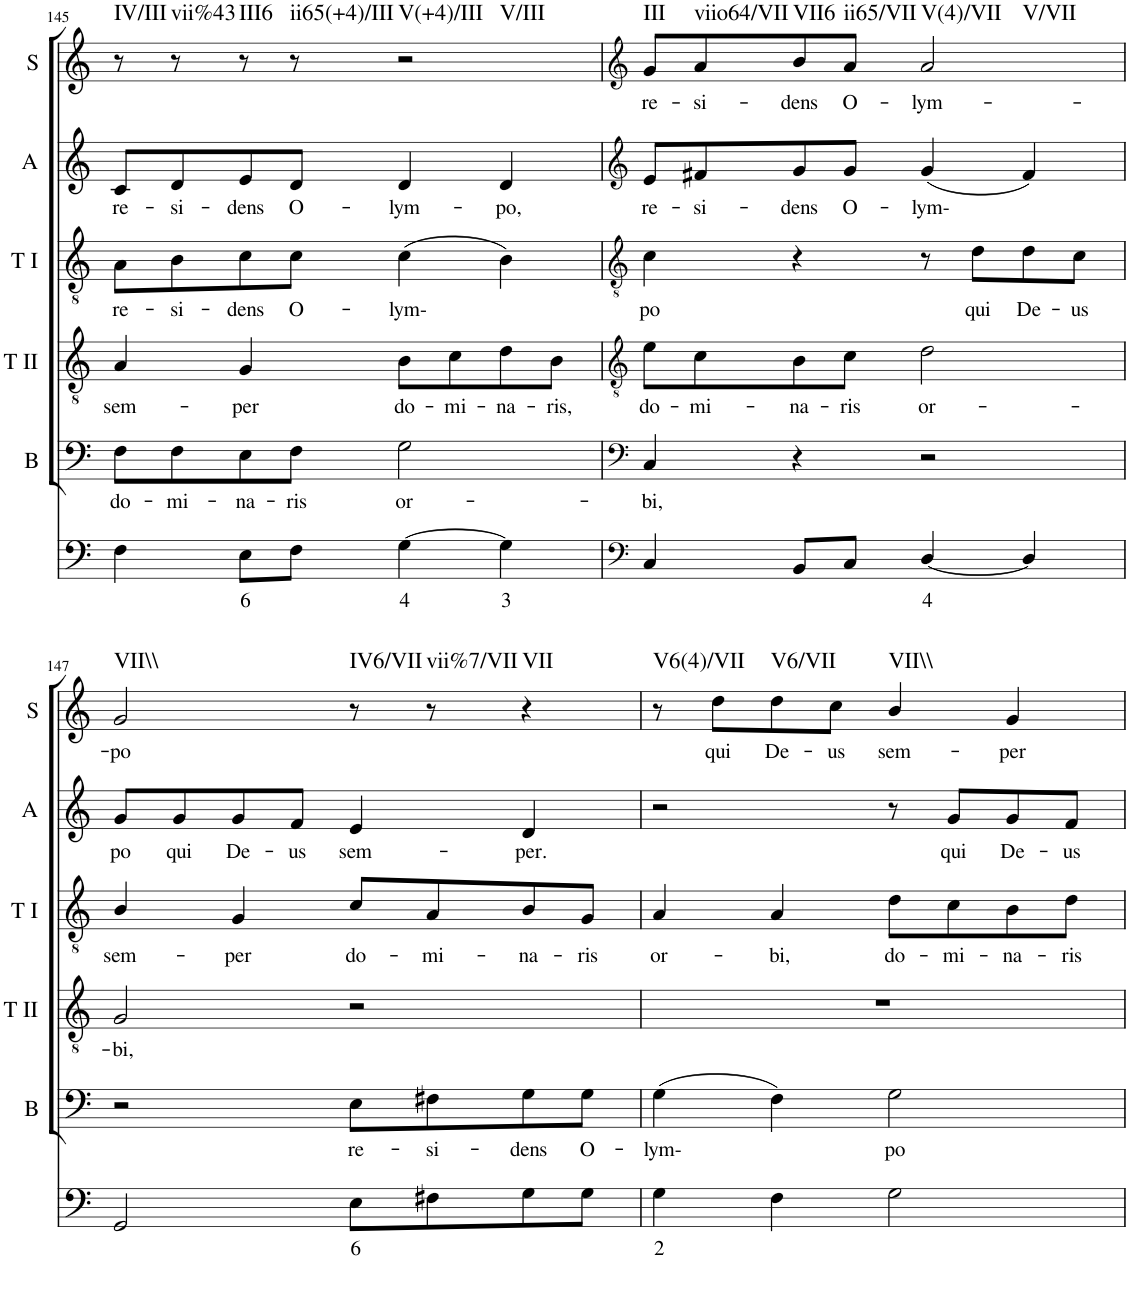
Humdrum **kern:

**kern	**text	**kern	**text	**kern	**text	**kern	**text	**kern	**text	**kern	**text	**harte
*part6	*part6	*part5	*part5	*part4	*part4	*part3	*part3	*part2	*part2	*part1	*part1	*part1
*staff6	*staff6	*staff5	*staff5	*staff4	*staff4	*staff3	*staff3	*staff2	*staff2	*staff1	*staff1	*
*I"Continuo	*	*I"Bass	*	*I"Tenor II	*	*I"Tenor I	*	*I"Alto	*	*I"Soprano	*	*
*	*	*I'B	*	*I'T II	*	*I'T I	*	*I'A	*	*I'S	*	*
!!LO:PB:g=z
*clefF4	*	*clefF4	*	*clefGv2	*	*clefGv2	*	*clefG2	*	*clefG2	*	*
*k[]	*	*k[]	*	*k[]	*	*k[]	*	*k[]	*	*k[]	*	*
=145	=145	=145	=145	=145	=145	=145	=145	=145	=145	=145	=145	=145
!	!	!	!LO:LY:b	!	!LO:LY:b	!	!LO:LY:b	!	!LO:LY:b	!	!	!LO:H:kt=IV/III
4F\	.	8F\L	do-	4A/	sem-	8A\L	re-	8c/L	re-	8r	.	N
!	!	!	!LO:LY:b	!	!	!	!LO:LY:b	!	!LO:LY:b	!	!	!LO:H:kt=vii%43
.	.	8F\	mi-	.	.	8B\	si-	8d/	si-	8r	.	N
!	!LO:LY:b	!	!LO:LY:b	!	!LO:LY:b	!	!LO:LY:b	!	!LO:LY:b	!	!	!LO:H:kt=III6
8E\L	6	8E\	na-	4G/	per	8c\	dens	8e/	dens	8r	.	N
!	!	!	!LO:LY:b	!	!	!	!LO:LY:b	!	!LO:LY:b	!	!	!LO:H:kt=ii65(+4)/III
8F\J	.	8F\J	ris	.	.	8c\J	O-	8d/J	O-	8r	.	N
!	!LO:LY:b	!	!LO:LY:b	!	!LO:LY:b	!	!LO:LY:b	!	!LO:LY:b	!	!	!LO:H:n=1:kt=V(+4)/III
!	!	!	!	!	!	!	!	!	!	!	!	!LO:H:n=2:kt=V/III
[4G\	4	2G\	or-	8B\L	do-	(4c\	lym-	4d/	lym-	2r	.	N N
!	!	!	!	!	!LO:LY:b	!	!	!	!	!	!	!
.	.	.	.	8c\	mi-	.	.	.	.	.	.	.
!	!LO:LY:b	!	!	!	!LO:LY:b	!	!	!	!LO:LY:b	!	!	!
4G\]	3	.	.	8d\	na-	4B\)	.	4d/	po,	.	.	.
!	!	!	!	!	!LO:LY:b	!	!	!	!	!	!	!
.	.	.	.	8B\J	ris,	.	.	.	.	.	.	.
=146	=146	=146	=146	=146	=146	=146	=146	=146	=146	=146	=146	=146
*clefF4	*	*clefF4	*	*clefGv2	*	*clefGv2	*	*clefG2	*	*clefG2	*	*
!	!	!	!LO:LY:b	!	!LO:LY:b	!	!LO:LY:b	!	!LO:LY:b	!	!LO:LY:b	!LO:H:kt=III
4C/	.	4C/	bi,	8e\L	do-	4c\	po	8e/L	re-	8g/L	re-	N
!	!	!	!	!	!LO:LY:b	!	!	!	!LO:LY:b	!	!LO:LY:b	!LO:H:kt=viio64/VII
.	.	.	.	8c\	mi-	.	.	8f#X/	si-	8a/	si-	N
!	!	!	!	!	!LO:LY:b	!	!	!	!LO:LY:b	!	!LO:LY:b	!LO:H:kt=VII6
8BB/L	.	4r	.	8B\	na-	4r	.	8g/	dens	8b/	dens	N
!	!	!	!	!	!LO:LY:b	!	!	!	!LO:LY:b	!	!LO:LY:b	!LO:H:kt=ii65/VII
8C/J	.	.	.	8c\J	ris	.	.	8g/J	O-	8a/J	O-	N
!	!LO:LY:b	!	!	!	!LO:LY:b	!	!	!	!LO:LY:b	!	!LO:LY:b	!LO:H:n=1:kt=V(4)/VII
!	!	!	!	!	!	!	!	!	!	!	!	!LO:H:n=2:kt=V/VII
[4D/	4	2r	.	2d\	or-	8r	.	(4g/	lym-	2a/	lym-	N N
!	!	!	!	!	!	!	!LO:LY:b	!	!	!	!	!
.	.	.	.	.	.	8d\L	qui	.	.	.	.	.
!	!	!	!	!	!	!	!LO:LY:b	!	!	!	!	!
4D/]	.	.	.	.	.	8d\	De-	4f#/)	.	.	.	.
!	!	!	!	!	!	!	!LO:LY:b	!	!	!	!	!
.	.	.	.	.	.	8c\J	us	.	.	.	.	.
!!LO:LB:g=z
=147	=147	=147	=147	=147	=147	=147	=147	=147	=147	=147	=147	=147
!	!	!	!	!	!LO:LY:b	!	!LO:LY:b	!	!LO:LY:b	!	!LO:LY:b	!LO:H:kt=VII\\
2GG/	.	2r	.	2G/	bi,	4B/	sem-	8g/L	po	2g/	po	N
!	!	!	!	!	!	!	!	!	!LO:LY:b	!	!	!
.	.	.	.	.	.	.	.	8g/	qui	.	.	.
!	!	!	!	!	!	!	!LO:LY:b	!	!LO:LY:b	!	!	!
.	.	.	.	.	.	4G/	per	8g/	De-	.	.	.
!	!	!	!	!	!	!	!	!	!LO:LY:b	!	!	!
.	.	.	.	.	.	.	.	8f/J	us	.	.	.
!	!LO:LY:b	!	!LO:LY:b	!	!	!	!LO:LY:b	!	!LO:LY:b	!	!	!LO:H:kt=IV6/VII
8E\L	6	8E\L	re-	2r	.	8c/L	do-	4e/	sem-	8r	.	N
!	!	!	!LO:LY:b	!	!	!	!LO:LY:b	!	!	!	!	!LO:H:kt=vii%7/VII
8F#X\	.	8F#X\	si-	.	.	8A/	mi-	.	.	8r	.	N
!	!	!	!LO:LY:b	!	!	!	!LO:LY:b	!	!LO:LY:b	!	!	!LO:H:kt=VII
8G\	.	8G\	dens	.	.	8B/	na-	4d/	per.	4r	.	N
!	!	!	!LO:LY:b	!	!	!	!LO:LY:b	!	!	!	!	!
8G\J	.	8G\J	O-	.	.	8G/J	ris	.	.	.	.	.
=148	=148	=148	=148	=148	=148	=148	=148	=148	=148	=148	=148	=148
!	!LO:LY:b	!	!LO:LY:b	!	!	!	!LO:LY:b	!	!	!	!	!LO:H:kt=V6(4)/VII
4G\	2	(4G\	lym-	1r	.	4A/	or-	2r	.	8r	.	N
!	!	!	!	!	!	!	!	!	!	!	!LO:LY:b	!
.	.	.	.	.	.	.	.	.	.	8dd\L	qui	.
!	!	!	!	!	!	!	!LO:LY:b	!	!	!	!LO:LY:b	!LO:H:kt=V6/VII
4F\	.	4F\)	.	.	.	4A/	bi,	.	.	8dd\	De-	N
!	!	!	!	!	!	!	!	!	!	!	!LO:LY:b	!
.	.	.	.	.	.	.	.	.	.	8cc\J	us	.
!	!	!	!LO:LY:b	!	!	!	!LO:LY:b	!	!	!	!LO:LY:b	!LO:H:kt=VII\\
2G\	.	2G\	po	.	.	8d\L	do-	8r	.	4b/	sem-	N
!	!	!	!	!	!	!	!LO:LY:b	!	!LO:LY:b	!	!	!
.	.	.	.	.	.	8c\	mi-	8g/L	qui	.	.	.
!	!	!	!	!	!	!	!LO:LY:b	!	!LO:LY:b	!	!LO:LY:b	!
.	.	.	.	.	.	8B\	na-	8g/	De-	4g/	per	.
!	!	!	!	!	!	!	!LO:LY:b	!	!LO:LY:b	!	!	!
.	.	.	.	.	.	8d\J	ris	8f/J	us	.	.	.
=	=	=	=	=	=	=	=	=	=	=	=	=
*-	*-	*-	*-	*-	*-	*-	*-	*-	*-	*-	*-	*-
